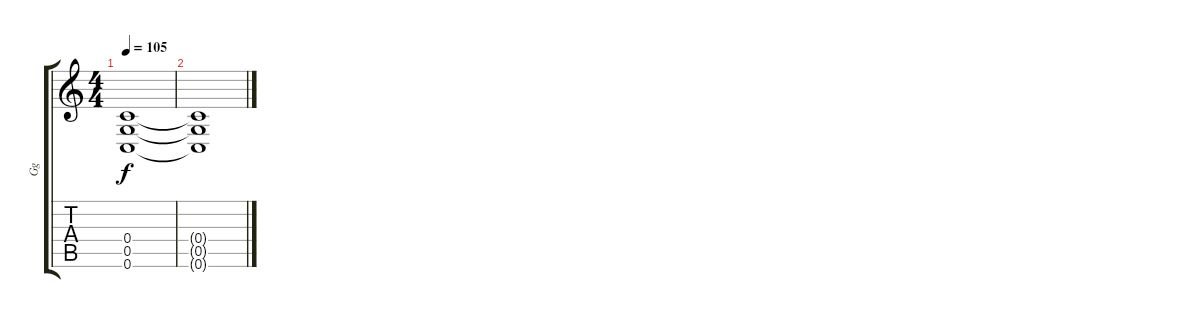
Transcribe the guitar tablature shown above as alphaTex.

\track ("Gg" "Gg") {instrument distortionguitar}
\staff {score tabs}
\tuning (D4 A3 F3 C3 G2 C2) {hide}
\ts (4 4)
\tempo 105
\clef g2
\ks c
(0.4{t} 0.5{t} 0.6{t}).1{dy f} |
(0.4{t} 0.5{t} 0.6{t}).1{txt ""}
